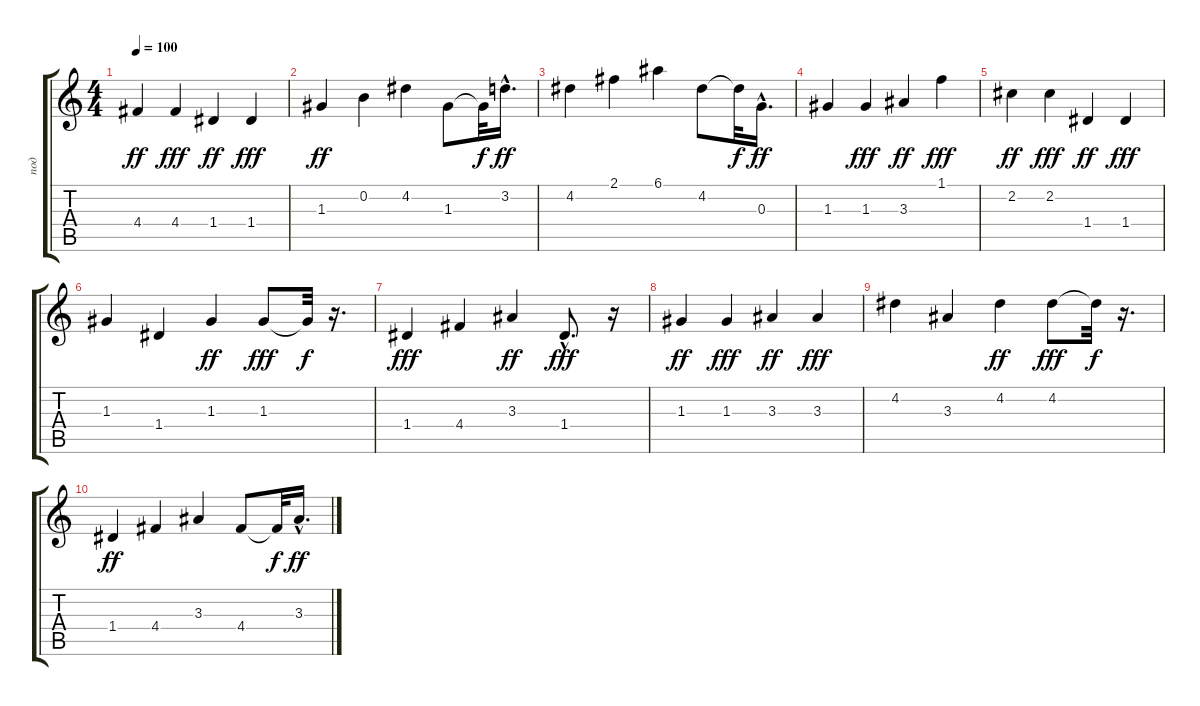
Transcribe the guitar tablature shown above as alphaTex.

\track ("под" "под") {instrument acousticbass}
\staff {score tabs}
\tuning (E4 B3 G3 D3 A2 E2) {hide}
\ts (4 4)
\tempo 100
\clef g2
\ks c
4.4.4{dy ff} 4.4.4{dy fff} 1.4.4{dy ff} 1.4.4{dy fff} |
1.3.4{dy ff} 0.2.4 4.2.4 1.3.8 1.3{t}.32{dy f} 3.2{hac}.16{d dy ff} |
4.2.4 2.1.4 6.1.4 4.2.8 4.2{t}.32{dy f} 0.3{hac}.16{d dy ff} |
1.3.4 1.3.4{dy fff} 3.3.4{dy ff} 1.1.4{dy fff} |
2.2.4{dy ff} 2.2.4{dy fff} 1.4.4{dy ff} 1.4.4{dy fff} |
1.3.4 1.4.4 1.3.4{dy ff} 1.3.8{dy fff} 1.3{t}.32{dy f} r.16{d} |
1.4.4{dy fff} 4.4.4 3.3.4{dy ff} 1.4{hac}.8{d dy fff} r.16 |
1.3.4{dy ff} 1.3.4{dy fff} 3.3.4{dy ff} 3.3.4{dy fff} |
4.2.4 3.3.4 4.2.4{dy ff} 4.2.8{dy fff} 4.2{t}.32{dy f} r.16{d} |
1.4.4{dy ff} 4.4.4 3.3.4 4.4.8 4.4{t}.32{dy f} 3.3{hac}.16{d dy ff}
